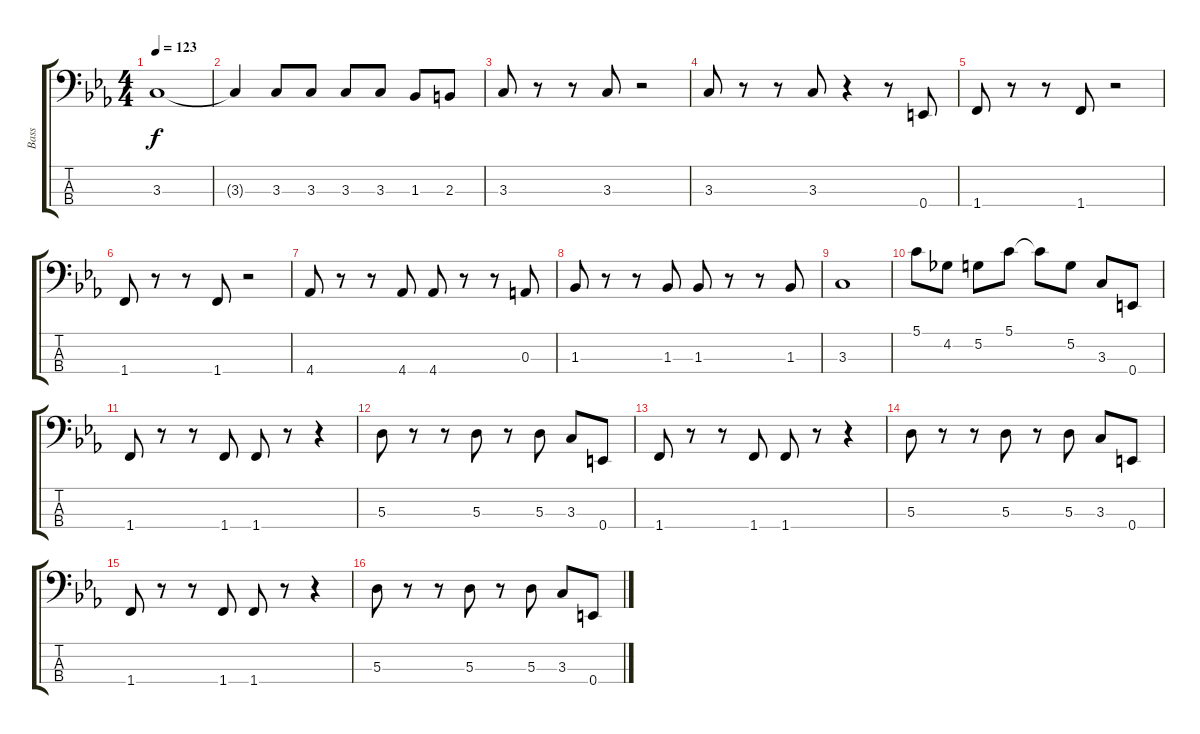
\track ("Bass" "Bass") {instrument electricbassfinger}
\staff {score tabs}
\tuning (G2 D2 A1 E1) {hide}
\ts (4 4)
\tempo 123
\clef f4
\ks eb
3.3.1{dy f} |
3.3{t}.4 3.3.8 3.3.8 3.3.8 3.3.8 1.3.8 2.3.8 |
3.3.8 r.8 r.8 3.3.8 r.2 |
3.3.8 r.8 r.8 3.3.8 r.4 r.8 0.4.8 |
1.4.8 r.8 r.8 1.4.8 r.2 |
1.4.8 r.8 r.8 1.4.8 r.2 |
4.4.8 r.8 r.8 4.4.8 4.4.8 r.8 r.8 0.3.8 |
1.3.8 r.8 r.8 1.3.8 1.3.8 r.8 r.8 1.3.8 |
3.3.1 |
5.1.8 4.2.8 5.2.8 5.1.8 5.1{t}.8 5.2.8 3.3.8 0.4.8 |
1.4.8 r.8 r.8 1.4.8 1.4.8 r.8 r.4 |
5.3.8 r.8 r.8 5.3.8 r.8 5.3.8 3.3.8 0.4.8 |
1.4.8 r.8 r.8 1.4.8 1.4.8 r.8 r.4 |
5.3.8 r.8 r.8 5.3.8 r.8 5.3.8 3.3.8 0.4.8 |
1.4.8 r.8 r.8 1.4.8 1.4.8 r.8 r.4 |
5.3.8 r.8 r.8 5.3.8 r.8 5.3.8 3.3.8 0.4.8
